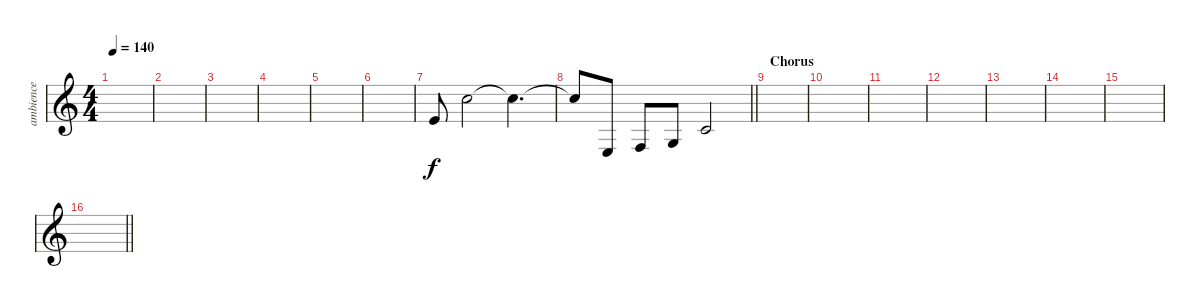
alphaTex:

\track ("ambience" "ambience") {instrument churchorgan}
\staff {score}
\tuning (E4 B3 G3 D3 A2 E2) {hide}
\ts (4 4)
\tempo 140
\clef g2
\ks c
|
|
|
|
|
|
5.2.8 8.1.2 8.1{t}.4{d} |
\barLineRight lightlight
8.1{t}.8 7.5.8 3.4.8 5.4.8 1.2.2 |
\section ("" "Chorus")
|
|
|
|
|
|
|
\barLineRight lightlight
